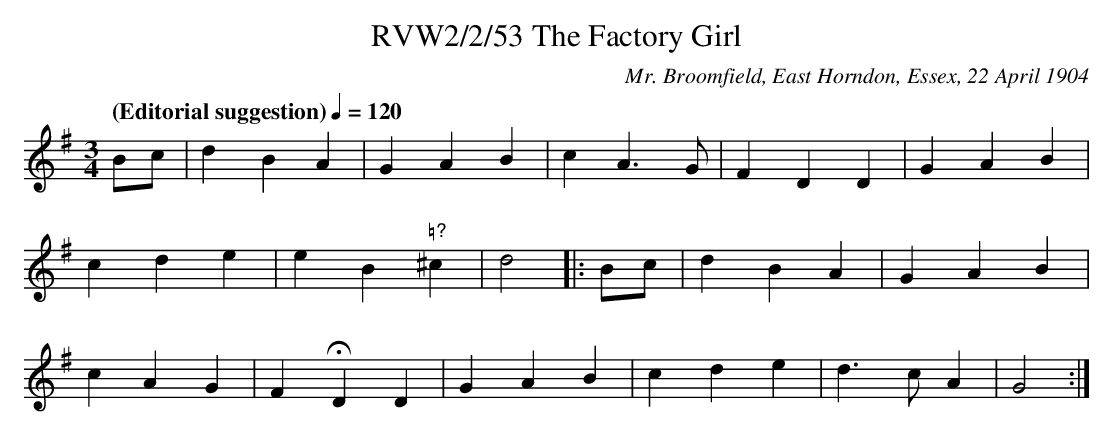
X:1
T:RVW2/2/53 The Factory Girl
C: Mr. Broomfield, East Horndon, Essex, 22 April 1904
L:1/4
Q: "(Editorial suggestion)" 1/4=120
M:3/4
K:G
B/2c/2 | d B A | G A B | c A3/2 G/2 | F D D | G A B |
c d e | e B "\u266e?"^c | d2 |: B/2c/2 | d B A | G A B |
c A G | F HD D | G A B | c d e | d3/2 c/2 A | G2 :|]
